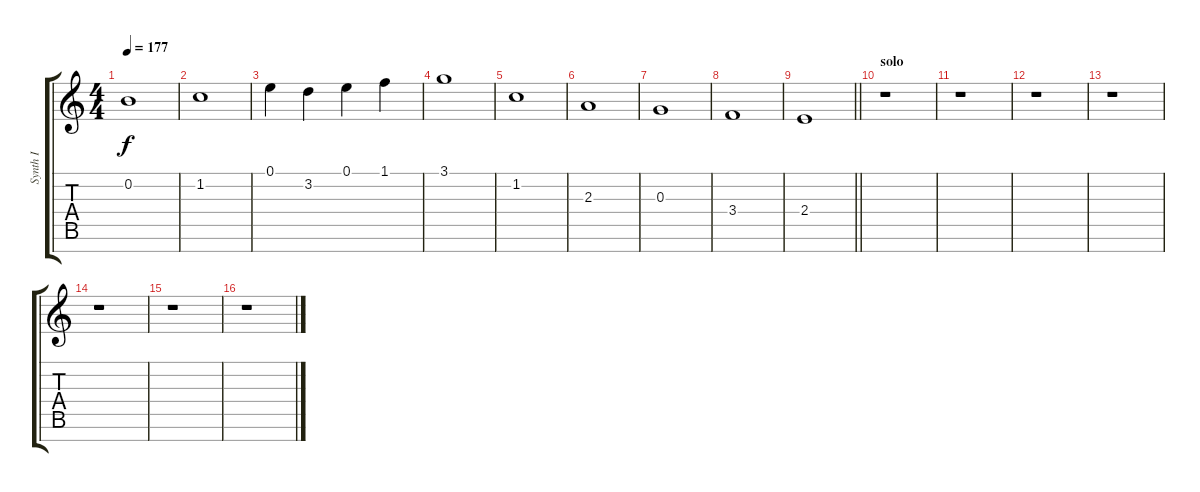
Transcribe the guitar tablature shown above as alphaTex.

\track ("Synth I" "Synth I") {instrument fx5brightness}
\staff {score tabs}
\tuning (E5 B4 G4 D4 A3 E3 B2) {hide}
\ts (4 4)
\tempo 177
\clef g2
\ks c
0.2.1{dy f} |
1.2.1 |
0.1.4 3.2.4 0.1.4 1.1.4 |
3.1.1 |
1.2.1 |
2.3.1 |
0.3.1 |
3.4.1 |
\barLineRight lightlight
2.4.1 |
\section ("" "solo")
r.1 |
r.1 |
r.1 |
r.1 |
r.1 |
r.1 |
r.1
